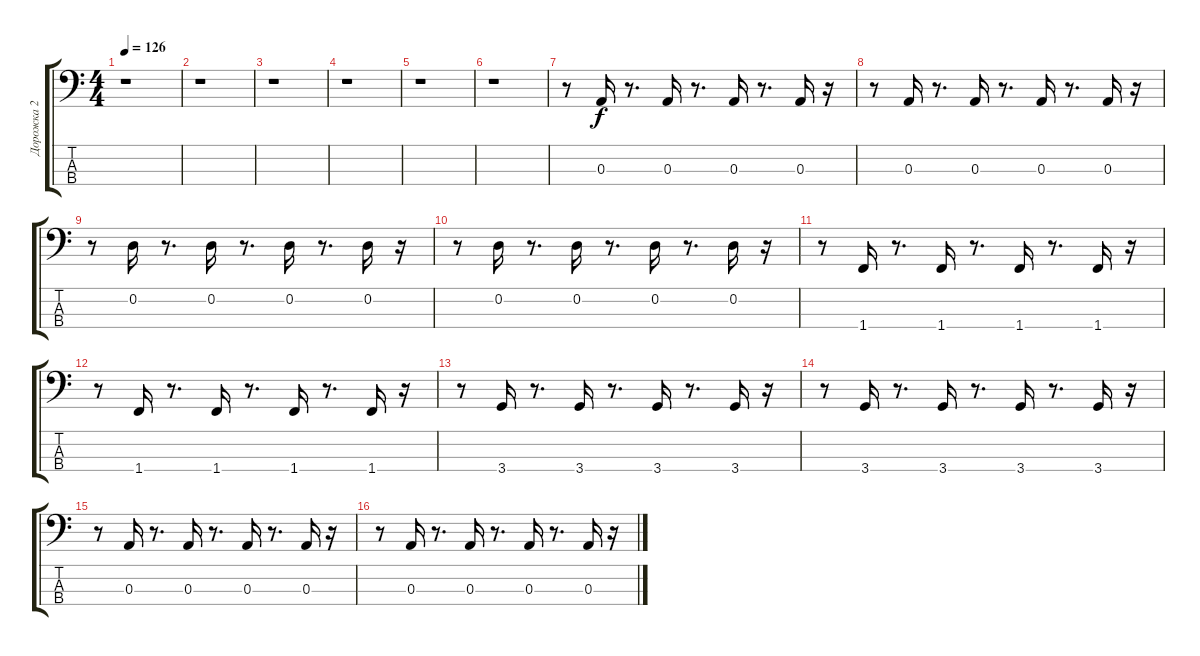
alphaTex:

\track ("Дорожка 2" "Дорожка 2") {instrument electricbassfinger}
\staff {score tabs}
\tuning (G2 D2 A1 E1) {hide}
\ts (4 4)
\tempo 126
\clef f4
\ks c
r.1{dy f} |
r.1 |
r.1 |
r.1 |
r.1 |
r.1 |
r.8 0.3.16 r.8{d} 0.3.16 r.8{d} 0.3.16 r.8{d} 0.3.16 r.16 |
r.8 0.3.16 r.8{d} 0.3.16 r.8{d} 0.3.16 r.8{d} 0.3.16 r.16 |
r.8 0.2.16 r.8{d} 0.2.16 r.8{d} 0.2.16 r.8{d} 0.2.16 r.16 |
r.8 0.2.16 r.8{d} 0.2.16 r.8{d} 0.2.16 r.8{d} 0.2.16 r.16 |
r.8 1.4.16 r.8{d} 1.4.16 r.8{d} 1.4.16 r.8{d} 1.4.16 r.16 |
r.8 1.4.16 r.8{d} 1.4.16 r.8{d} 1.4.16 r.8{d} 1.4.16 r.16 |
r.8 3.4.16 r.8{d} 3.4.16 r.8{d} 3.4.16 r.8{d} 3.4.16 r.16 |
r.8 3.4.16 r.8{d} 3.4.16 r.8{d} 3.4.16 r.8{d} 3.4.16 r.16 |
r.8 0.3.16 r.8{d} 0.3.16 r.8{d} 0.3.16 r.8{d} 0.3.16 r.16 |
r.8 0.3.16 r.8{d} 0.3.16 r.8{d} 0.3.16 r.8{d} 0.3.16 r.16
